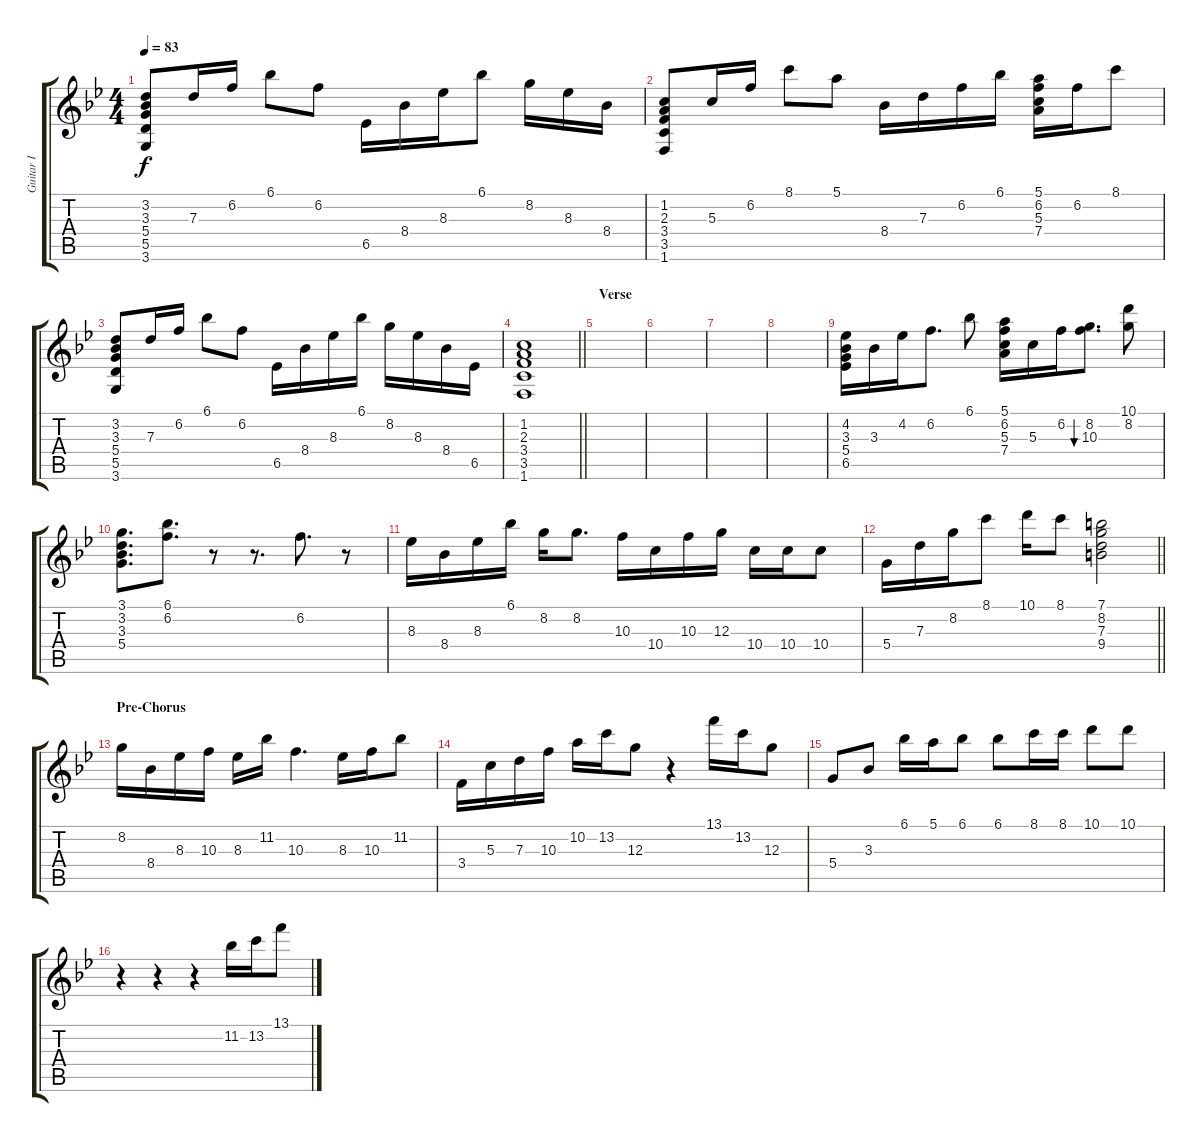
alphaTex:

\track ("Guitar I" "Guitar I") {instrument acousticguitarnylon}
\staff {score tabs}
\tuning (E4 B3 G3 D3 A2 E2) {hide}
\ts (4 4)
\section ("" "")
\tempo 83
\clef g2
\ks bb
(3.2 3.3 5.4 5.5 3.6).8{dy f} 7.3.16 6.2.16 6.1.8 6.2.8 6.5.16 8.4.16 8.3.16 6.1.8 8.2.16 8.3.16 8.4.16 |
(1.2 2.3 3.4 3.5 1.6).8 5.3.16 6.2.16 8.1.8 5.1.8 8.4.16 7.3.16 6.2.16 6.1.16 (5.1 6.2 5.3 7.4).16 6.2.16 8.1.8 |
(3.2 3.3 5.4 5.5 3.6).8 7.3.16 6.2.16 6.1.8 6.2.8 6.5.16 8.4.16 8.3.16 6.1.16 8.2.16 8.3.16 8.4.16 6.5.16 |
\barLineRight lightlight
(1.2 2.3 3.4 3.5 1.6).1 |
\section ("" "Verse")
|
|
|
|
(4.2 3.3 5.4 6.5).16 3.3.16 4.2.16 6.2.8{d} 6.1.8 (5.1 6.2 5.3 7.4).16 5.3.16 6.2.16 (8.2 10.3).8{d bu 60} (10.1 8.2).8 |
(3.1 3.2 3.3 5.4).8{d} (6.1 6.2).8{d} r.8 r.8{d} 6.2.8{d} r.8 |
8.3.16 8.4.16 8.3.16 6.1.16 8.2.16 8.2.8{d} 10.3.16 10.4.16 10.3.16 12.3.16 10.4.16 10.4.16 10.4.8 |
\barLineRight lightlight
5.4.16 7.3.16 8.2.16 8.1.8 10.1.16 8.1.8 (7.1 8.2 7.3 9.4).2 |
\section ("" "Pre-Chorus")
8.2.16 8.4.16 8.3.16 10.3.16 8.3.16 11.2.16 10.3.4{d} 8.3.16 10.3.16 11.2.8 |
3.4.16 5.3.16 7.3.16 10.3.16 10.2.16 13.2.16 12.3.8 r.4 13.1.16 13.2.16 12.3.8 |
5.4.8 3.3.8 6.1.16 5.1.16 6.1.8 6.1.8 8.1.16 8.1.16 10.1.8 10.1.8 |
r.4 r.4 r.4 11.2.16 13.2.16 13.1.8
